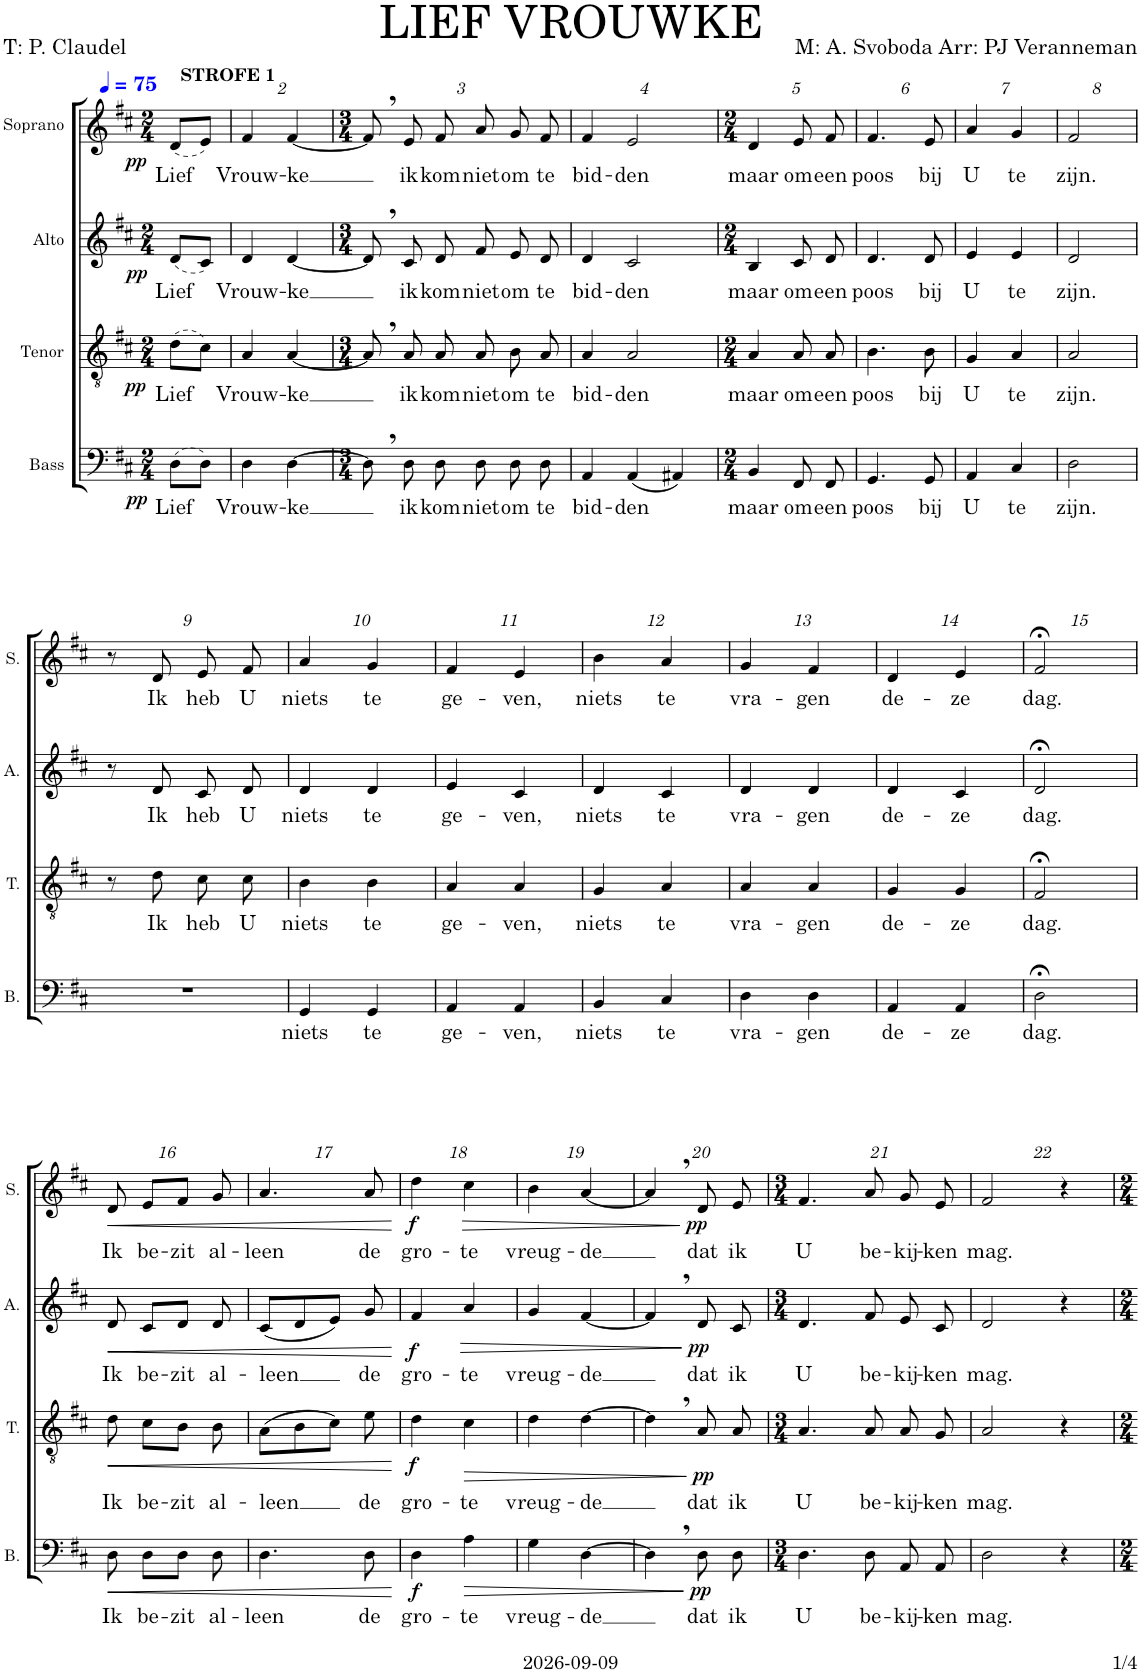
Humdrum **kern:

**kern	**text	**dynam	**kern	**text	**dynam	**kern	**text	**dynam	**kern	**text	**dynam
*part4	*part4	*part4	*part3	*part3	*part3	*part2	*part2	*part2	*part1	*part1	*part1
*staff4	*staff4	*staff4	*staff3	*staff3	*staff3	*staff2	*staff2	*staff2	*staff1	*staff1	*staff1
*I"Bass	*	*	*I"Tenor	*	*	*I"Alto	*	*	*I"Soprano	*	*
*I'B.	*	*	*I'T.	*	*	*I'A.	*	*	*I'S.	*	*
*clefF4	*	*	*clefGv2	*	*	*clefG2	*	*	*clefG2	*	*
*k[f#c#]	*	*	*k[f#c#]	*	*	*k[f#c#]	*	*	*k[f#c#]	*	*
*M2/4	*	*	*M2/4	*	*	*M2/4	*	*	*M2/4	*	*
*MM75	*	*	*MM75	*	*	*MM75	*	*	*MM75	*	*
=1X	=1X	=1X	=1X	=1X	=1X	=1X	=1X	=1X	=1X	=1X	=1X
!	!	!	!	!	!	!	!	!	!LO:TX:a:B:t=STROFE 1	!	!
!	!LO:LY:b	!LO:DY:b	!	!LO:LY:b	!LO:DY:b	!	!LO:LY:b	!LO:DY:b	!	!LO:LY:b	!LO:DY:b
(8D\L	Lief	pp	(8d\L	Lief	pp	(8d/L	Lief	pp	(8d/L	Lief	pp
8D\J)	.	.	8c#\J)	.	.	8c#/J)	.	.	8e/J)	.	.
=2	=2	=2	=2	=2	=2	=2	=2	=2	=2	=2	=2
!	!LO:LY:b	!	!	!LO:LY:b	!	!	!LO:LY:b	!	!	!LO:LY:b	!
4D\	Vrouw-	.	4A/	Vrouw-	.	4d/	Vrouw-	.	4f#/	Vrouw-	.
!	!LO:LY:b	!	!	!LO:LY:b	!	!	!LO:LY:b	!	!	!LO:LY:b	!
[4D\	-ke	.	[4A/	-ke	.	[4d/	-ke	.	[4f#/	-ke	.
=3	=3	=3	=3	=3	=3	=3	=3	=3	=3	=3	=3
*M3/4	*	*	*M3/4	*	*	*M3/4	*	*	*M3/4	*	*
8D,\]	.	.	8A,/]	.	.	8d,/]	.	.	8f#,/]	.	.
!	!LO:LY:b	!	!	!LO:LY:b	!	!	!LO:LY:b	!	!	!LO:LY:b	!
8D\	ik	.	8A/	ik	.	8c#/	ik	.	8e/	ik	.
!	!LO:LY:b	!	!	!LO:LY:b	!	!	!LO:LY:b	!	!	!LO:LY:b	!
8D\	kom	.	8A/	kom	.	8d/	kom	.	8f#/	kom	.
!	!LO:LY:b	!	!	!LO:LY:b	!	!	!LO:LY:b	!	!	!LO:LY:b	!
8D\	niet	.	8A/	niet	.	8f#/	niet	.	8a/	niet	.
!	!LO:LY:b	!	!	!LO:LY:b	!	!	!LO:LY:b	!	!	!LO:LY:b	!
8D\	om	.	8B\	om	.	8e/	om	.	8g/	om	.
!	!LO:LY:b	!	!	!LO:LY:b	!	!	!LO:LY:b	!	!	!LO:LY:b	!
8D\	te	.	8A/	te	.	8d/	te	.	8f#/	te	.
=4	=4	=4	=4	=4	=4	=4	=4	=4	=4	=4	=4
!	!LO:LY:b	!	!	!LO:LY:b	!	!	!LO:LY:b	!	!	!LO:LY:b	!
4AA/	bid-	.	4A/	bid-	.	4d/	bid-	.	4f#/	bid-	.
!	!LO:LY:b	!	!	!LO:LY:b	!	!	!LO:LY:b	!	!	!LO:LY:b	!
(4AA/	-den	.	2A/	-den	.	2c#/	-den	.	2e/	-den	.
4AA#X/)	.	.	.	.	.	.	.	.	.	.	.
=5	=5	=5	=5	=5	=5	=5	=5	=5	=5	=5	=5
*M2/4	*	*	*M2/4	*	*	*M2/4	*	*	*M2/4	*	*
!	!LO:LY:b	!	!	!LO:LY:b	!	!	!LO:LY:b	!	!	!LO:LY:b	!
4BB/	maar	.	4A/	maar	.	4B/	maar	.	4d/	maar	.
!	!LO:LY:b	!	!	!LO:LY:b	!	!	!LO:LY:b	!	!	!LO:LY:b	!
8FF#/	om	.	8A/	om	.	8c#/	om	.	8e/	om	.
!	!LO:LY:b	!	!	!LO:LY:b	!	!	!LO:LY:b	!	!	!LO:LY:b	!
8FF#/	een	.	8A/	een	.	8d/	een	.	8f#/	een	.
=6	=6	=6	=6	=6	=6	=6	=6	=6	=6	=6	=6
!	!LO:LY:b	!	!	!LO:LY:b	!	!	!LO:LY:b	!	!	!LO:LY:b	!
4.GG/	poos	.	4.B\	poos	.	4.d/	poos	.	4.f#/	poos	.
!	!LO:LY:b	!	!	!LO:LY:b	!	!	!LO:LY:b	!	!	!LO:LY:b	!
8GG/	bij	.	8B\	bij	.	8d/	bij	.	8e/	bij	.
=7	=7	=7	=7	=7	=7	=7	=7	=7	=7	=7	=7
!	!LO:LY:b	!	!	!LO:LY:b	!	!	!LO:LY:b	!	!	!LO:LY:b	!
4AA/	U	.	4G/	U	.	4e/	U	.	4a/	U	.
!	!LO:LY:b	!	!	!LO:LY:b	!	!	!LO:LY:b	!	!	!LO:LY:b	!
4C#/	te	.	4A/	te	.	4e/	te	.	4g/	te	.
=8	=8	=8	=8	=8	=8	=8	=8	=8	=8	=8	=8
!	!LO:LY:b	!	!	!LO:LY:b	!	!	!LO:LY:b	!	!	!LO:LY:b	!
2D\	zijn.	.	2A/	zijn.	.	2d/	zijn.	.	2f#/	zijn.	.
!!LO:LB:g=z
=9	=9	=9	=9	=9	=9	=9	=9	=9	=9	=9	=9
2r	.	.	8r	.	.	8r	.	.	8r	.	.
!	!	!	!	!LO:LY:b	!	!	!LO:LY:b	!	!	!LO:LY:b	!
.	.	.	8d\	Ik	.	8d/	Ik	.	8d/	Ik	.
!	!	!	!	!LO:LY:b	!	!	!LO:LY:b	!	!	!LO:LY:b	!
.	.	.	8c#\	heb	.	8c#/	heb	.	8e/	heb	.
!	!	!	!	!LO:LY:b	!	!	!LO:LY:b	!	!	!LO:LY:b	!
.	.	.	8c#\	U	.	8d/	U	.	8f#/	U	.
=10	=10	=10	=10	=10	=10	=10	=10	=10	=10	=10	=10
!	!LO:LY:b	!	!	!LO:LY:b	!	!	!LO:LY:b	!	!	!LO:LY:b	!
4GG/	niets	.	4B\	niets	.	4d/	niets	.	4a/	niets	.
!	!LO:LY:b	!	!	!LO:LY:b	!	!	!LO:LY:b	!	!	!LO:LY:b	!
4GG/	te	.	4B\	te	.	4d/	te	.	4g/	te	.
=11	=11	=11	=11	=11	=11	=11	=11	=11	=11	=11	=11
!	!LO:LY:b	!	!	!LO:LY:b	!	!	!LO:LY:b	!	!	!LO:LY:b	!
4AA/	ge-	.	4A/	ge-	.	4e/	ge-	.	4f#/	ge-	.
!	!LO:LY:b	!	!	!LO:LY:b	!	!	!LO:LY:b	!	!	!LO:LY:b	!
4AA/	-ven,	.	4A/	-ven,	.	4c#/	-ven,	.	4e/	-ven,	.
=12	=12	=12	=12	=12	=12	=12	=12	=12	=12	=12	=12
!	!LO:LY:b	!	!	!LO:LY:b	!	!	!LO:LY:b	!	!	!LO:LY:b	!
4BB/	niets	.	4G/	niets	.	4d/	niets	.	4b\	niets	.
!	!LO:LY:b	!	!	!LO:LY:b	!	!	!LO:LY:b	!	!	!LO:LY:b	!
4C#/	te	.	4A/	te	.	4c#/	te	.	4a/	te	.
=13	=13	=13	=13	=13	=13	=13	=13	=13	=13	=13	=13
!	!LO:LY:b	!	!	!LO:LY:b	!	!	!LO:LY:b	!	!	!LO:LY:b	!
4D\	vra-	.	4A/	vra-	.	4d/	vra-	.	4g/	vra-	.
!	!LO:LY:b	!	!	!LO:LY:b	!	!	!LO:LY:b	!	!	!LO:LY:b	!
4D\	-gen	.	4A/	-gen	.	4d/	-gen	.	4f#/	-gen	.
=14	=14	=14	=14	=14	=14	=14	=14	=14	=14	=14	=14
!	!LO:LY:b	!	!	!LO:LY:b	!	!	!LO:LY:b	!	!	!LO:LY:b	!
4AA/	de-	.	4G/	de-	.	4d/	de-	.	4d/	de-	.
!	!LO:LY:b	!	!	!LO:LY:b	!	!	!LO:LY:b	!	!	!LO:LY:b	!
4AA/	-ze	.	4G/	-ze	.	4c#/	-ze	.	4e/	-ze	.
=15	=15	=15	=15	=15	=15	=15	=15	=15	=15	=15	=15
!	!LO:LY:b	!	!	!LO:LY:b	!	!	!LO:LY:b	!	!	!LO:LY:b	!
2D;<\	dag.	.	2F#;</	dag.	.	2d;</	dag.	.	2f#;</	dag.	.
!!LO:LB:g=z
=16	=16	=16	=16	=16	=16	=16	=16	=16	=16	=16	=16
!	!LO:LY:b	!LO:HP:b	!	!LO:LY:b	!LO:HP:b	!	!LO:LY:b	!LO:HP:b	!	!LO:LY:b	!LO:HP:b
8D\	Ik	<	8d\	Ik	<	8d/	Ik	<	8d/	Ik	<
!	!LO:LY:b	!	!	!LO:LY:b	!	!	!LO:LY:b	!	!	!LO:LY:b	!
8D\L	be-	.	8c#\L	be-	.	8c#/L	be-	.	8e/L	be-	.
!	!LO:LY:b	!	!	!LO:LY:b	!	!	!LO:LY:b	!	!	!LO:LY:b	!
8D\J	-zit	.	8B\J	-zit	.	8d/J	-zit	.	8f#/J	-zit	.
!	!LO:LY:b	!	!	!LO:LY:b	!	!	!LO:LY:b	!	!	!LO:LY:b	!
8D\	al-	.	8B\	al-	.	8d/	al-	.	8g/	al-	.
=17	=17	=17	=17	=17	=17	=17	=17	=17	=17	=17	=17
!	!LO:LY:b	!	!	!LO:LY:b	!	!	!LO:LY:b	!	!	!LO:LY:b	!
4.D\	-leen	.	(8A\L	-leen	.	(8c#/L	-leen	.	4.a/	-leen	.
.	.	.	8B\	.	.	8d/	.	.	.	.	.
.	.	.	8c#\J)	.	.	8e/J)	.	.	.	.	.
!	!LO:LY:b	!	!	!LO:LY:b	!	!	!LO:LY:b	!	!	!LO:LY:b	!
8D\	de	.	8e\	de	.	8g/	de	.	8a/	de	.
.	.	[	.	.	[	.	.	[	.	.	[
=18	=18	=18	=18	=18	=18	=18	=18	=18	=18	=18	=18
!	!LO:LY:b	!LO:DY:b	!	!LO:LY:b	!LO:DY:b	!	!LO:LY:b	!LO:DY:b	!	!LO:LY:b	!LO:DY:b
4D\	gro-	f	4d\	gro-	f	4f#/	gro-	f	4dd\	gro-	f
!	!LO:LY:b	!LO:HP:b	!	!LO:LY:b	!LO:HP:b	!	!LO:LY:b	!LO:HP:b	!	!LO:LY:b	!LO:HP:b
4A\	-te	>	4c#\	-te	>	4a/	-te	>	4cc#\	-te	>
=19	=19	=19	=19	=19	=19	=19	=19	=19	=19	=19	=19
!	!LO:LY:b	!	!	!LO:LY:b	!	!	!LO:LY:b	!	!	!LO:LY:b	!
4G\	vreug-	.	4d\	vreug-	.	4g/	vreug-	.	4b\	vreug-	.
!	!LO:LY:b	!	!	!LO:LY:b	!	!	!LO:LY:b	!	!	!LO:LY:b	!
[4D\	-de	.	[4d\	-de	.	[4f#/	-de	.	[4a/	-de	.
=20	=20	=20	=20	=20	=20	=20	=20	=20	=20	=20	=20
4D,\]	.	.	4d,\]	.	.	4f#,/]	.	.	4a,/]	.	.
!	!LO:LY:b	!LO:DY:n=1:b	!	!LO:LY:b	!LO:DY:n=1:b	!	!LO:LY:b	!LO:DY:n=1:b	!	!LO:LY:b	!LO:DY:n=1:b
8D\	dat	] pp	8A/	dat	] pp	8d/	dat	] pp	8d/	dat	] pp
!	!LO:LY:b	!	!	!LO:LY:b	!	!	!LO:LY:b	!	!	!LO:LY:b	!
8D\	ik	.	8A/	ik	.	8c#/	ik	.	8e/	ik	.
=21	=21	=21	=21	=21	=21	=21	=21	=21	=21	=21	=21
*M3/4	*	*	*M3/4	*	*	*M3/4	*	*	*M3/4	*	*
!	!LO:LY:b	!	!	!LO:LY:b	!	!	!LO:LY:b	!	!	!LO:LY:b	!
4.D\	U	.	4.A/	U	.	4.d/	U	.	4.f#/	U	.
!	!LO:LY:b	!	!	!LO:LY:b	!	!	!LO:LY:b	!	!	!LO:LY:b	!
8D\	be-	.	8A/	be-	.	8f#/	be-	.	8a/	be-	.
!	!LO:LY:b	!	!	!LO:LY:b	!	!	!LO:LY:b	!	!	!LO:LY:b	!
8AA/	-kij-	.	8A/	-kij-	.	8e/	-kij-	.	8g/	-kij-	.
!	!LO:LY:b	!	!	!LO:LY:b	!	!	!LO:LY:b	!	!	!LO:LY:b	!
8AA/	-ken	.	8G/	-ken	.	8c#/	-ken	.	8e/	-ken	.
=22	=22	=22	=22	=22	=22	=22	=22	=22	=22	=22	=22
!	!LO:LY:b	!	!	!LO:LY:b	!	!	!LO:LY:b	!	!	!LO:LY:b	!
2D\	mag.	.	2A/	mag.	.	2d/	mag.	.	2f#/	mag.	.
4r	.	.	4r	.	.	4r	.	.	4r	.	.
=	=	=	=	=	=	=	=	=	=	=	=
*-	*-	*-	*-	*-	*-	*-	*-	*-	*-	*-	*-
